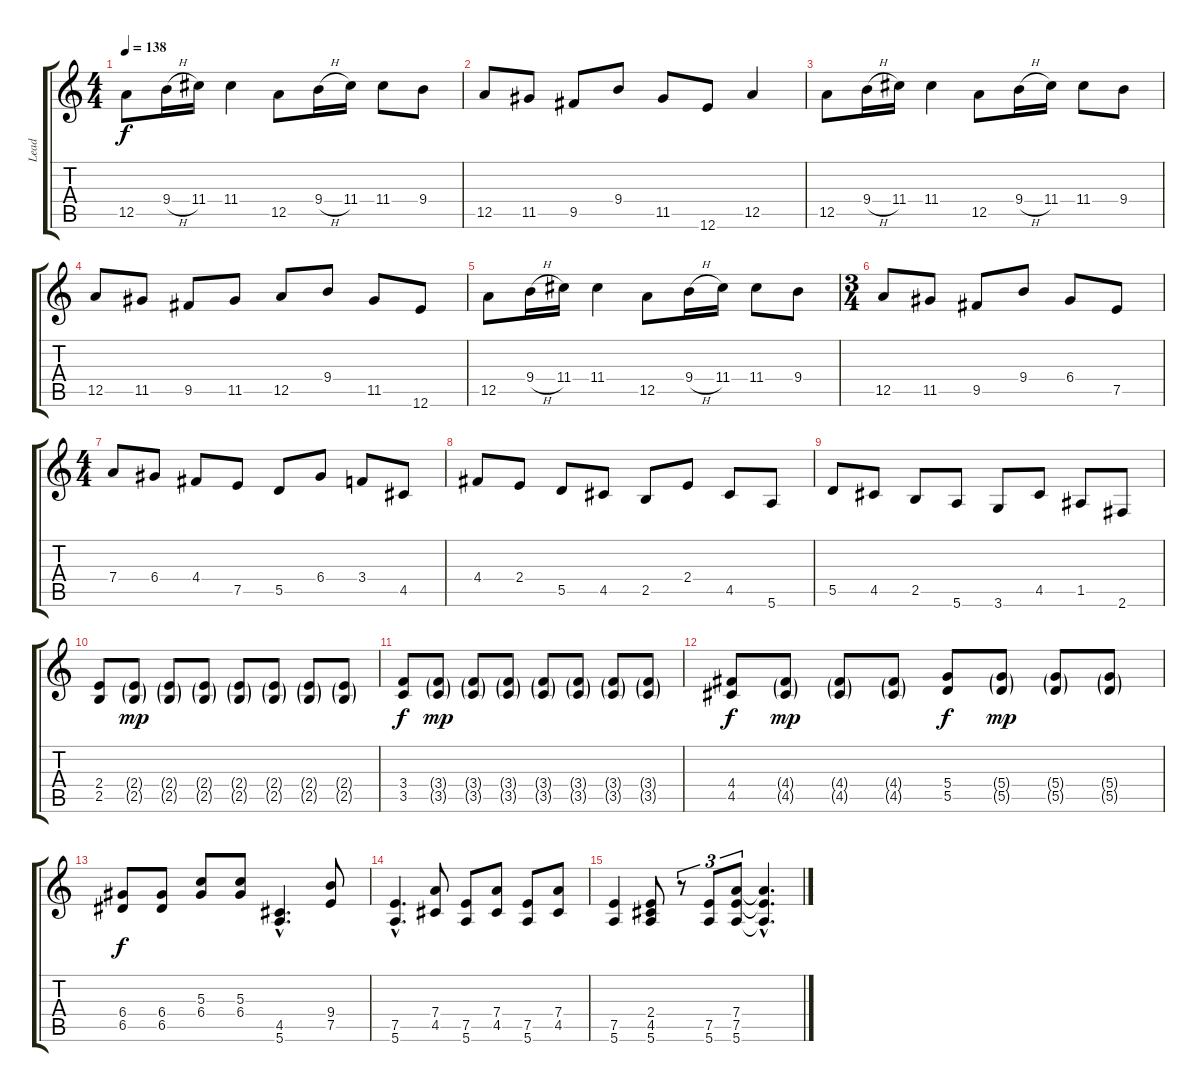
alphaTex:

\track ("Lead" "Lead") {instrument distortionguitar}
\staff {score tabs}
\tuning (E4 B3 G3 D3 A2 E2) {hide}
\ts (4 4)
\tempo 138
\clef g2
\ks c
12.5.8{dy f} 9.4{h}.16 11.4.16 11.4.4 12.5.8 9.4{h}.16 11.4.16 11.4.8 9.4.8 |
12.5.8 11.5.8 9.5.8 9.4.8 11.5.8 12.6.8 12.5.4 |
12.5.8 9.4{h}.16 11.4.16 11.4.4 12.5.8 9.4{h}.16 11.4.16 11.4.8 9.4.8 |
12.5.8 11.5.8 9.5.8 11.5.8 12.5.8 9.4.8 11.5.8 12.6.8 |
12.5.8 9.4{h}.16 11.4.16 11.4.4 12.5.8 9.4{h}.16 11.4.16 11.4.8 9.4.8 |
\ts (3 4)
12.5.8 11.5.8 9.5.8 9.4.8 6.4.8 7.5.8 |
\ts (4 4)
7.4.8 6.4.8 4.4.8 7.5.8 5.5.8 6.4.8 3.4.8 4.5.8 |
4.4.8 2.4.8 5.5.8 4.5.8 2.5.8 2.4.8 4.5.8 5.6.8 |
5.5.8 4.5.8 2.5.8 5.6.8 3.6.8 4.5.8 1.5.8 2.6.8 |
(2.4 2.5).8 (2.4{g} 2.5{g}).8{dy mp} (2.4{g} 2.5{g}).8 (2.4{g} 2.5{g}).8 (2.4{g} 2.5{g}).8 (2.4{g} 2.5{g}).8 (2.4{g} 2.5{g}).8 (2.4{g} 2.5{g}).8 |
(3.4 3.5).8{dy f} (3.4{g} 3.5{g}).8{dy mp} (3.4{g} 3.5{g}).8 (3.4{g} 3.5{g}).8 (3.4{g} 3.5{g}).8 (3.4{g} 3.5{g}).8 (3.4{g} 3.5{g}).8 (3.4{g} 3.5{g}).8 |
(4.4 4.5).8{dy f} (4.4{g} 4.5{g}).8{dy mp} (4.4{g} 4.5{g}).8 (4.4{g} 4.5{g}).8 (5.4 5.5).8{dy f} (5.4{g} 5.5{g}).8{dy mp} (5.4{g} 5.5{g}).8 (5.4{g} 5.5{g}).8 |
(6.4 6.5).8{dy f} (6.4 6.5).8 (5.3 6.4).8 (5.3 6.4).8 (4.5{hac} 5.6{hac}).4{d} (9.4 7.5).8 |
(7.5{hac} 5.6{hac}).4{d} (7.4 4.5).8 (7.5 5.6).8 (7.4 4.5).8 (7.5 5.6).8 (7.4 4.5).8 |
(7.5 5.6).4 (2.4 4.5 5.6).8 r.8{tu (3 2)} (7.5 5.6).8{tu (3 2)} (7.4 7.5 5.6).8{tu (3 2)} (7.4{hac t} 7.5{hac t} 5.6{hac t}).4{d}
